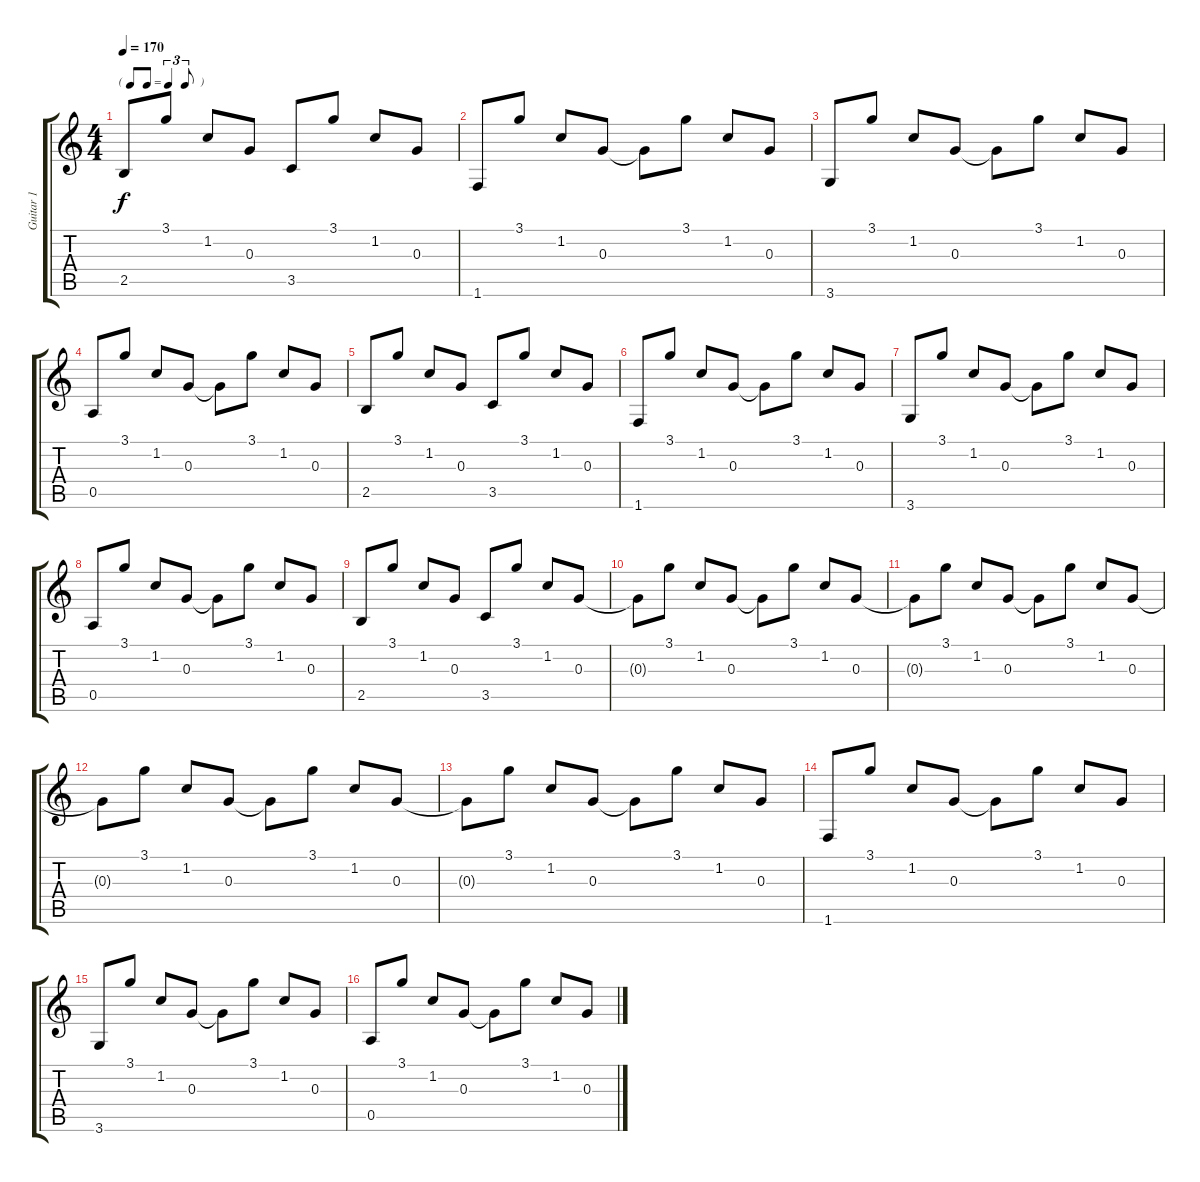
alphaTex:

\track ("Guitar 1" "Guitar 1") {instrument electricguitarclean}
\staff {score tabs}
\tuning (E4 B3 G3 D3 A2 E2) {hide}
\ts (4 4)
\tf triplet8th
\tempo 170
\clef g2
\ks c
2.5.8{dy f} 3.1.8 1.2.8 0.3.8 3.5.8 3.1.8 1.2.8 0.3.8 |
1.6.8 3.1.8 1.2.8 0.3.8 0.3{t}.8 3.1.8 1.2.8 0.3.8 |
3.6.8 3.1.8 1.2.8 0.3.8 0.3{t}.8 3.1.8 1.2.8 0.3.8 |
0.5.8 3.1.8 1.2.8 0.3.8 0.3{t}.8 3.1.8 1.2.8 0.3.8 |
2.5.8 3.1.8 1.2.8 0.3.8 3.5.8 3.1.8 1.2.8 0.3.8 |
1.6.8 3.1.8 1.2.8 0.3.8 0.3{t}.8 3.1.8 1.2.8 0.3.8 |
3.6.8 3.1.8 1.2.8 0.3.8 0.3{t}.8 3.1.8 1.2.8 0.3.8 |
0.5.8 3.1.8 1.2.8 0.3.8 0.3{t}.8 3.1.8 1.2.8 0.3.8 |
2.5.8 3.1.8 1.2.8 0.3.8 3.5.8 3.1.8 1.2.8 0.3.8 |
0.3{t}.8 3.1.8 1.2.8 0.3.8 0.3{t}.8 3.1.8 1.2.8 0.3.8 |
0.3{t}.8 3.1.8 1.2.8 0.3.8 0.3{t}.8 3.1.8 1.2.8 0.3.8 |
0.3{t}.8 3.1.8 1.2.8 0.3.8 0.3{t}.8 3.1.8 1.2.8 0.3.8 |
0.3{t}.8 3.1.8 1.2.8 0.3.8 0.3{t}.8 3.1.8 1.2.8 0.3.8 |
1.6.8 3.1.8 1.2.8 0.3.8 0.3{t}.8 3.1.8 1.2.8 0.3.8 |
3.6.8 3.1.8 1.2.8 0.3.8 0.3{t}.8 3.1.8 1.2.8 0.3.8 |
0.5.8 3.1.8 1.2.8 0.3.8 0.3{t}.8 3.1.8 1.2.8 0.3.8
